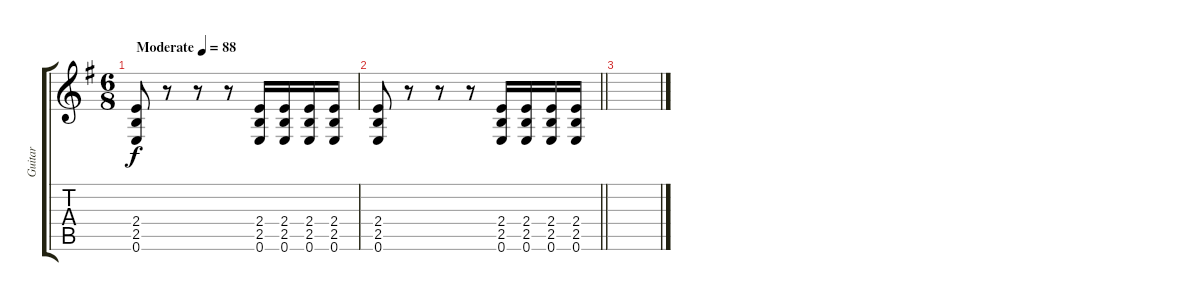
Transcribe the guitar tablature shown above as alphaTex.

\track ("Guitar" "Guitar") {instrument distortionguitar}
\staff {score tabs}
\tuning (E4 B3 G3 D3 A2 E2) {hide}
\ts (6 8)
\section ("" "")
\tempo (88 "Moderate")
\clef g2
\ks eminor
(2.4 2.5 0.6).8{txt "" dy f instrument distortionguitar} r.8 r.8 r.8 (2.4 2.5 0.6).16 (2.4 2.5 0.6).16 (2.4 2.5 0.6).16 (2.4 2.5 0.6).16 |
\barLineRight lightlight
(2.4 2.5 0.6).8 r.8 r.8 r.8 (2.4 2.5 0.6).16 (2.4 2.5 0.6).16 (2.4 2.5 0.6).16 (2.4 2.5 0.6).16 |
\section ("" "")
